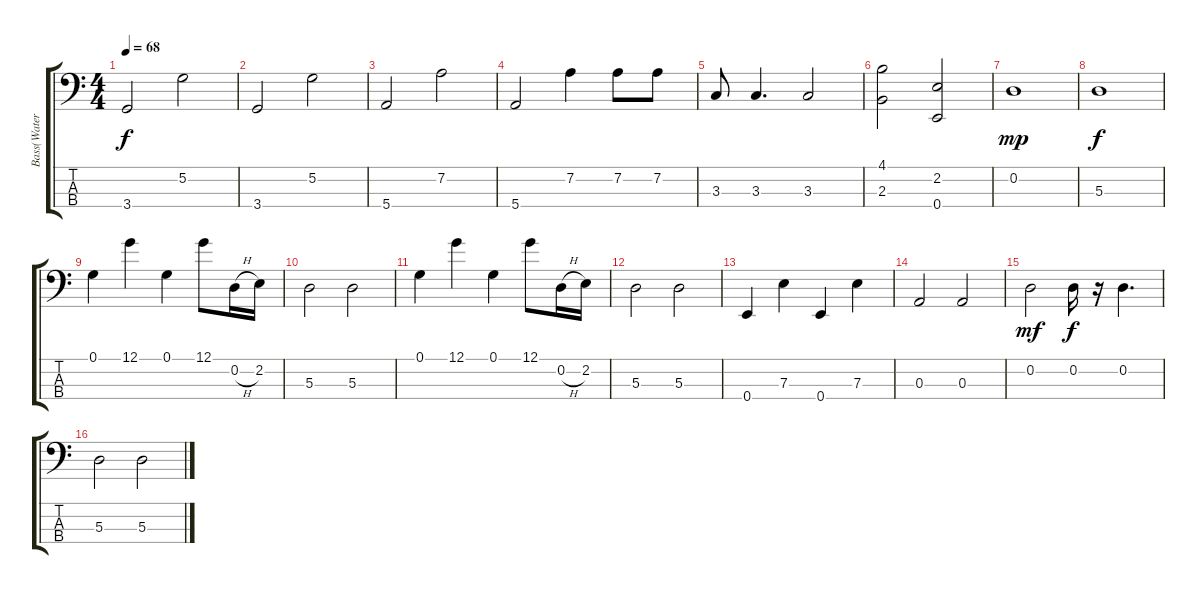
\track ("Bass(Waters)" "Bass(Water") {instrument electricbassfinger}
\staff {score tabs}
\tuning (G2 D2 A1 E1) {hide}
\ts (4 4)
\tempo 68
\clef f4
\ks c
3.4.2{dy f} 5.2.2 |
3.4.2 5.2.2 |
5.4.2 7.2.2 |
5.4.2 7.2.4 7.2.8 7.2.8 |
3.3.8 3.3.4{d} 3.3.2 |
(4.1 2.3).2 (2.2 0.4).2 |
0.2.1{dy mp} |
5.3.1{dy f} |
0.1.4 12.1.4 0.1.4 12.1.8 0.2{h}.16 2.2.16 |
5.3.2 5.3.2 |
0.1.4 12.1.4 0.1.4 12.1.8 0.2{h}.16 2.2.16 |
5.3.2 5.3.2 |
0.4.4 7.3.4 0.4.4 7.3.4 |
0.3.2 0.3.2 |
0.2.2{dy mf} 0.2.16{dy f} r.16 0.2.4{d} |
5.3.2 5.3.2
